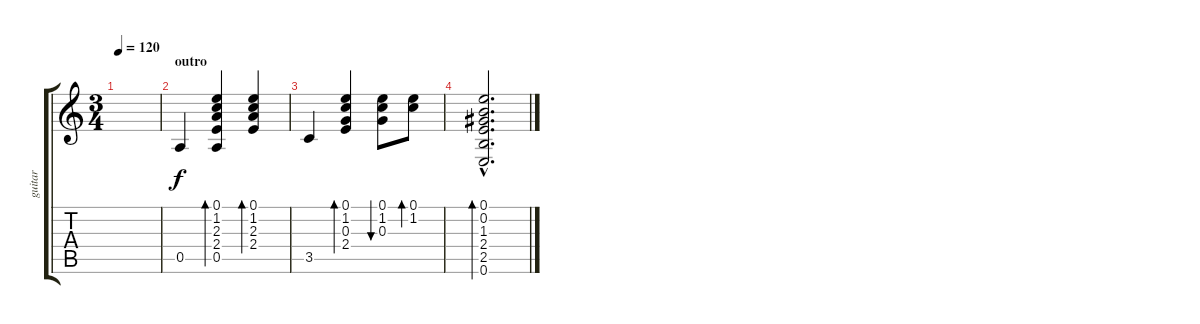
\track ("guitar" "guitar") {instrument acousticguitarsteel}
\staff {score tabs}
\tuning (E4 B3 G3 D3 A2 E2) {hide}
\ts (3 4)
\tempo 120
\clef g2
\ks c
|
\section ("" "outro")
0.5.4 (0.1 1.2 2.3 2.4 0.5).4{bd 30} (0.1 1.2 2.3 2.4).4{bd 30} |
3.5.4 (0.1 1.2 0.3 2.4).4{bd 30} (0.1 1.2 0.3).8{bu 30} (0.1 1.2).8{bd 30} |
(0.1{hac} 0.2{hac} 1.3{hac} 2.4{hac} 2.5{hac} 0.6{hac}).2{d bd 120}
